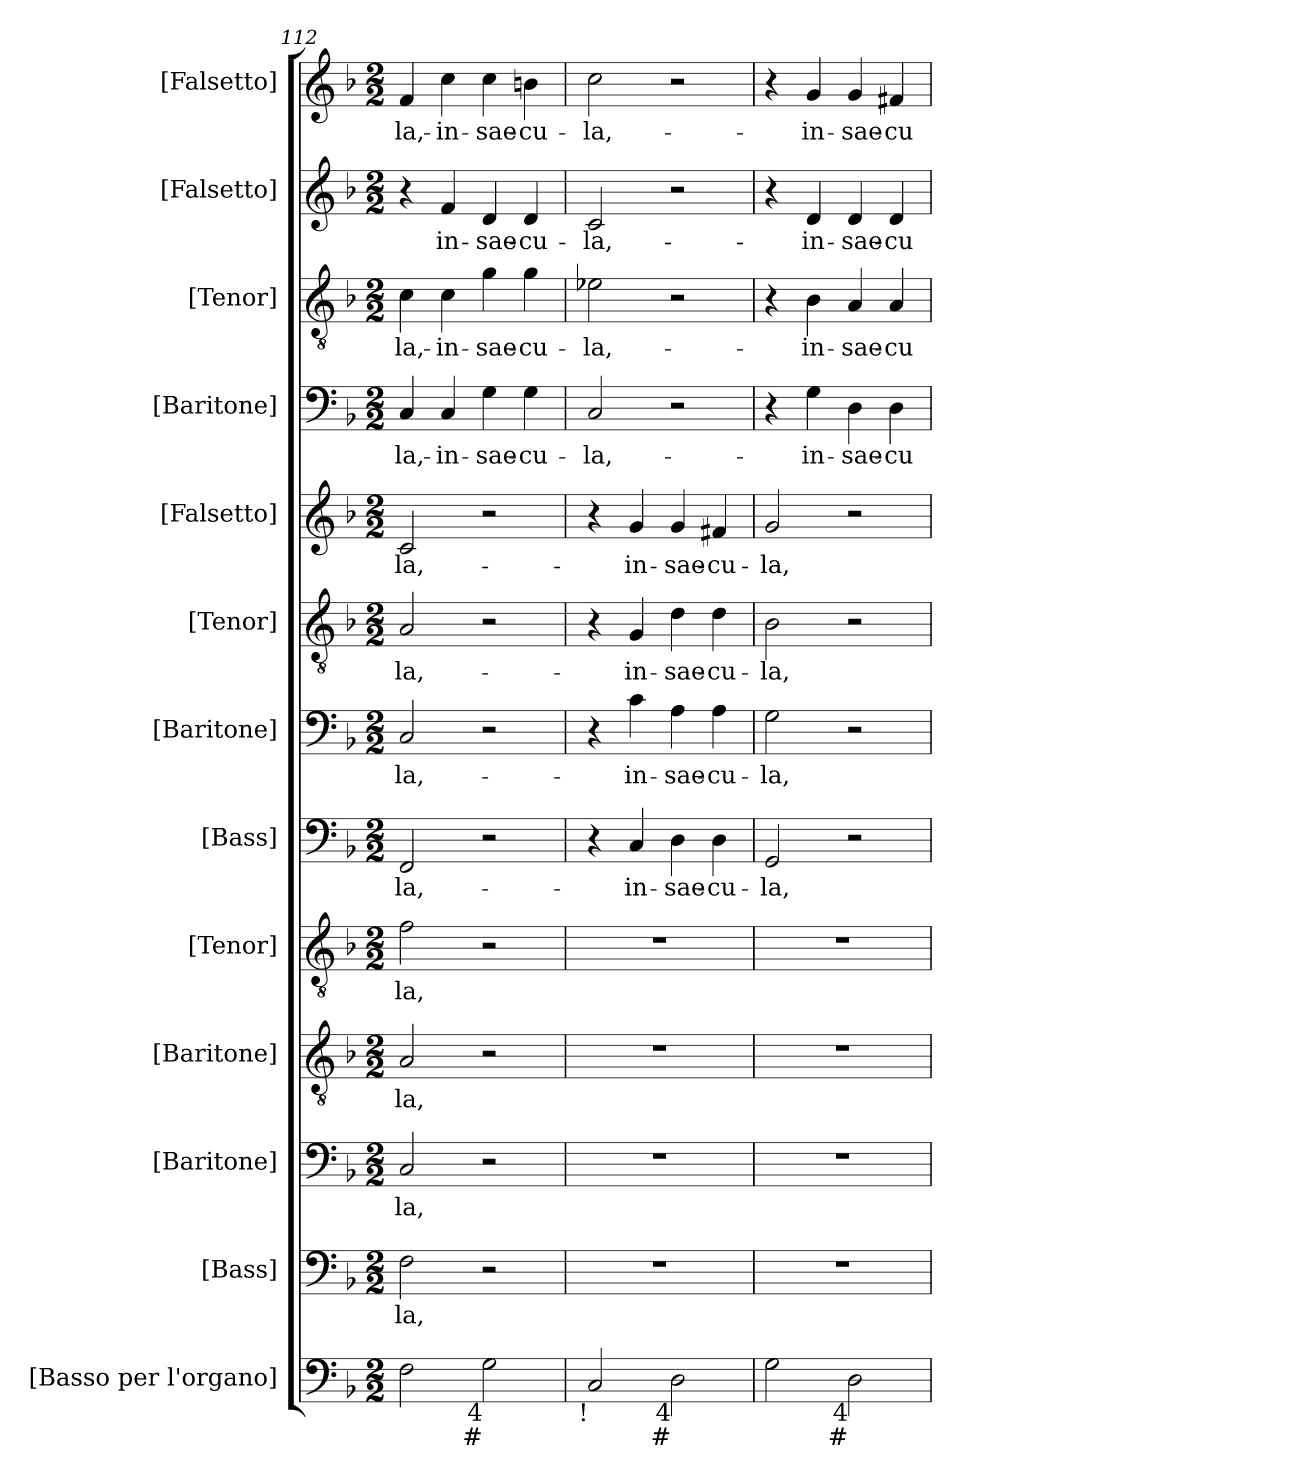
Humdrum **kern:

**kern	**kern	**text	**kern	**text	**kern	**text	**kern	**text	**kern	**text	**kern	**text	**kern	**text	**kern	**text	**kern	**text	**kern	**text	**kern	**text	**kern	**text
*part13	*part12	*part12	*part11	*part11	*part10	*part10	*part9	*part9	*part8	*part8	*part7	*part7	*part6	*part6	*part5	*part5	*part4	*part4	*part3	*part3	*part2	*part2	*part1	*part1
*staff13	*staff12	*staff12	*staff11	*staff11	*staff10	*staff10	*staff9	*staff9	*staff8	*staff8	*staff7	*staff7	*staff6	*staff6	*staff5	*staff5	*staff4	*staff4	*staff3	*staff3	*staff2	*staff2	*staff1	*staff1
*I"[Basso per l'organo]	*I"[Bass]	*	*I"[Baritone]	*	*I"[Baritone]	*	*I"[Tenor]	*	*I"[Bass]	*	*I"[Baritone]	*	*I"[Tenor]	*	*I"[Falsetto]	*	*I"[Baritone]	*	*I"[Tenor]	*	*I"[Falsetto]	*	*I"[Falsetto]	*
*	*I'B.	*	*I'Bar.	*	*I'Bar.	*	*I'T.	*	*I'B.	*	*I'Bar.	*	*I'T.	*	*	*	*I'Bar.	*	*I'T.	*	*	*	*	*
*clefF4	*clefF4	*	*clefF4	*	*clefGv2	*	*clefGv2	*	*clefF4	*	*clefF4	*	*clefGv2	*	*clefG2	*	*clefF4	*	*clefGv2	*	*clefG2	*	*clefG2	*
*	*	*	*	*	*ITrd7c12	*	*ITrd7c12	*	*	*	*	*	*ITrd7c12	*	*	*	*	*	*ITrd7c12	*	*	*	*	*
*k[b-]	*k[b-]	*	*k[b-]	*	*k[b-]	*	*k[b-]	*	*k[b-]	*	*k[b-]	*	*k[b-]	*	*k[b-]	*	*k[b-]	*	*k[b-]	*	*k[b-]	*	*k[b-]	*
*F:	*F:	*	*F:	*	*F:	*	*F:	*	*F:	*	*F:	*	*F:	*	*F:	*	*F:	*	*F:	*	*F:	*	*F:	*
*M2/2	*M2/2	*	*M2/2	*	*M2/2	*	*M2/2	*	*M2/2	*	*M2/2	*	*M2/2	*	*M2/2	*	*M2/2	*	*M2/2	*	*M2/2	*	*M2/2	*
=112	=112	=112	=112	=112	=112	=112	=112	=112	=112	=112	=112	=112	=112	=112	=112	=112	=112	=112	=112	=112	=112	=112	=112	=112
!	!	!LO:LY:b:color=#000000	!	!	!	!	!	!	!	!	!	!	!	!	!	!	!	!	!	!	!	!	!	!
!	!	!	!	!LO:LY:b:color=#000000	!	!	!	!	!	!	!	!	!	!	!	!	!	!	!	!	!	!	!	!
!	!	!	!	!	!	!LO:LY:b:color=#000000	!	!	!	!	!	!	!	!	!	!	!	!	!	!	!	!	!	!
!	!	!	!	!	!	!	!	!LO:LY:b:color=#000000	!	!	!	!	!	!	!	!	!	!	!	!	!	!	!	!
!	!	!	!	!	!	!	!	!	!	!LO:LY:b:color=#000000	!	!	!	!	!	!	!	!	!	!	!	!	!	!
!	!	!	!	!	!	!	!	!	!	!	!	!LO:LY:b:color=#000000	!	!	!	!	!	!	!	!	!	!	!	!
!	!	!	!	!	!	!	!	!	!	!	!	!	!	!LO:LY:b:color=#000000	!	!	!	!	!	!	!	!	!	!
!	!	!	!	!	!	!	!	!	!	!	!	!	!	!	!	!LO:LY:b:color=#000000	!	!	!	!	!	!	!	!
!	!	!	!	!	!	!	!	!	!	!	!	!	!	!	!	!	!	!LO:LY:b:color=#000000	!	!	!	!	!	!
!	!	!	!	!	!	!	!	!	!	!	!	!	!	!	!	!	!	!	!	!LO:LY:b:color=#000000	!	!	!	!
!	!	!	!	!	!	!	!	!	!	!	!	!	!	!	!	!	!	!	!	!	!	!	!	!LO:LY:b:color=#000000
2Fi\	2Fi\	-la,-	2Ci/	-la,-	2AAi/	-la,-	2Fi\	-la,-	2FFi/	-la,-	2Ci/	-la,-	2AAi/	-la,-	2ci/	-la,-	4Ci/	-la,-	4Ci\	-la,-	4r	.	4fi/	-la,-
!	!	!	!	!	!	!	!	!	!	!	!	!	!	!	!	!	!	!LO:LY:b:color=#000000	!	!	!	!	!	!
!	!	!	!	!	!	!	!	!	!	!	!	!	!	!	!	!	!	!	!	!LO:LY:b:color=#000000	!	!	!	!
!	!	!	!	!	!	!	!	!	!	!	!	!	!	!	!	!	!	!	!	!	!	!LO:LY:b:color=#000000	!	!
!	!	!	!	!	!	!	!	!	!	!	!	!	!	!	!	!	!	!	!	!	!	!	!	!LO:LY:b:color=#000000
.	.	.	.	.	.	.	.	.	.	.	.	.	.	.	.	.	4Ci/	-in-	4Ci\	-in-	4fi/	-in-	4cci\	-in-
!	!	!	!	!	!	!	!	!	!	!	!	!	!	!	!	!	!	!LO:LY:b:color=#000000	!	!	!	!	!	!
!	!	!	!	!	!	!	!	!	!	!	!	!	!	!	!	!	!	!	!	!LO:LY:b:color=#000000	!	!	!	!
!	!	!	!	!	!	!	!	!	!	!	!	!	!	!	!	!	!	!	!	!	!	!LO:LY:b:color=#000000	!	!
!LO:TX:b:rj:t=4	!	!	!	!	!	!	!	!	!	!	!	!	!	!	!	!	!	!	!	!	!	!	!	!
!LO:TX:b:rj:t=#	!	!	!	!	!	!	!	!	!	!	!	!	!	!	!	!	!	!	!	!	!	!	!	!
!	!	!	!	!	!	!	!	!	!	!	!	!	!	!	!	!	!	!	!	!	!	!	!	!LO:LY:b:color=#000000
2Gi\	2r	.	2r	.	2r	.	2r	.	2r	.	2r	.	2r	.	2r	.	4Gi\	-sae--	4Gi\	-sae--	4di/	-sae--	4cci\	-sae--
!	!	!	!	!	!	!	!	!	!	!	!	!	!	!	!	!	!	!LO:LY:b:color=#000000	!	!	!	!	!	!
!	!	!	!	!	!	!	!	!	!	!	!	!	!	!	!	!	!	!	!	!LO:LY:b:color=#000000	!	!	!	!
!	!	!	!	!	!	!	!	!	!	!	!	!	!	!	!	!	!	!	!	!	!	!LO:LY:b:color=#000000	!	!
!	!	!	!	!	!	!	!	!	!	!	!	!	!	!	!	!	!	!	!	!	!	!	!	!LO:LY:b:color=#000000
.	.	.	.	.	.	.	.	.	.	.	.	.	.	.	.	.	4Gi\	-cu--	4Gi\	-cu--	4di/	-cu--	4bni\	-cu--
=113	=113	=113	=113	=113	=113	=113	=113	=113	=113	=113	=113	=113	=113	=113	=113	=113	=113	=113	=113	=113	=113	=113	=113	=113
!	!	!	!	!	!	!	!	!	!	!	!	!	!	!	!	!	!	!LO:LY:b:color=#000000	!	!	!	!	!	!
!	!	!	!	!	!	!	!	!	!	!	!	!	!	!	!	!	!	!	!	!LO:LY:b:color=#000000	!	!	!	!
!	!	!	!	!	!	!	!	!	!	!	!	!	!	!	!	!	!	!	!	!	!	!LO:LY:b:color=#000000	!	!
!LO:TX:b:rj:t=!	!	!	!	!	!	!	!	!	!	!	!	!	!	!	!	!	!	!	!	!	!	!	!	!
!	!	!	!	!	!	!	!	!	!	!	!	!	!	!	!	!	!	!	!	!	!	!	!	!LO:LY:b:color=#000000
2Ci/	1r	.	1r	.	1r	.	1r	.	4r	.	4r	.	4r	.	4r	.	2Ci/	-la,-	2E-Xi\	-la,-	2ci/	-la,-	2cci\	-la,-
!	!	!	!	!	!	!	!	!	!	!LO:LY:b:color=#000000	!	!	!	!	!	!	!	!	!	!	!	!	!	!
!	!	!	!	!	!	!	!	!	!	!	!	!LO:LY:b:color=#000000	!	!	!	!	!	!	!	!	!	!	!	!
!	!	!	!	!	!	!	!	!	!	!	!	!	!	!LO:LY:b:color=#000000	!	!	!	!	!	!	!	!	!	!
!	!	!	!	!	!	!	!	!	!	!	!	!	!	!	!	!LO:LY:b:color=#000000	!	!	!	!	!	!	!	!
.	.	.	.	.	.	.	.	.	4Ci/	-in-	4ci\	-in-	4GGi/	-in-	4gi/	-in-	.	.	.	.	.	.	.	.
!	!	!	!	!	!	!	!	!	!	!LO:LY:b:color=#000000	!	!	!	!	!	!	!	!	!	!	!	!	!	!
!	!	!	!	!	!	!	!	!	!	!	!	!LO:LY:b:color=#000000	!	!	!	!	!	!	!	!	!	!	!	!
!	!	!	!	!	!	!	!	!	!	!	!	!	!	!LO:LY:b:color=#000000	!	!	!	!	!	!	!	!	!	!
!LO:TX:b:rj:t=4	!	!	!	!	!	!	!	!	!	!	!	!	!	!	!	!	!	!	!	!	!	!	!	!
!LO:TX:b:rj:t=#	!	!	!	!	!	!	!	!	!	!	!	!	!	!	!	!	!	!	!	!	!	!	!	!
!	!	!	!	!	!	!	!	!	!	!	!	!	!	!	!	!LO:LY:b:color=#000000	!	!	!	!	!	!	!	!
2Di\	.	.	.	.	.	.	.	.	4Di\	-sae--	4Ai\	-sae--	4Di\	-sae--	4gi/	-sae--	2r	.	2r	.	2r	.	2r	.
!	!	!	!	!	!	!	!	!	!	!LO:LY:b:color=#000000	!	!	!	!	!	!	!	!	!	!	!	!	!	!
!	!	!	!	!	!	!	!	!	!	!	!	!LO:LY:b:color=#000000	!	!	!	!	!	!	!	!	!	!	!	!
!	!	!	!	!	!	!	!	!	!	!	!	!	!	!LO:LY:b:color=#000000	!	!	!	!	!	!	!	!	!	!
!	!	!	!	!	!	!	!	!	!	!	!	!	!	!	!	!LO:LY:b:color=#000000	!	!	!	!	!	!	!	!
.	.	.	.	.	.	.	.	.	4Di\	-cu--	4Ai\	-cu--	4Di\	-cu--	4f#Xi/	-cu--	.	.	.	.	.	.	.	.
=114	=114	=114	=114	=114	=114	=114	=114	=114	=114	=114	=114	=114	=114	=114	=114	=114	=114	=114	=114	=114	=114	=114	=114	=114
!	!	!	!	!	!	!	!	!	!	!LO:LY:b:color=#000000	!	!	!	!	!	!	!	!	!	!	!	!	!	!
!	!	!	!	!	!	!	!	!	!	!	!	!LO:LY:b:color=#000000	!	!	!	!	!	!	!	!	!	!	!	!
!	!	!	!	!	!	!	!	!	!	!	!	!	!	!LO:LY:b:color=#000000	!	!	!	!	!	!	!	!	!	!
!	!	!	!	!	!	!	!	!	!	!	!	!	!	!	!	!LO:LY:b:color=#000000	!	!	!	!	!	!	!	!
2Gi\	1r	.	1r	.	1r	.	1r	.	2GGi/	-la,-	2Gi\	-la,-	2BB-i\	-la,-	2gi/	-la,-	4r	.	4r	.	4r	.	4r	.
!	!	!	!	!	!	!	!	!	!	!	!	!	!	!	!	!	!	!LO:LY:b:color=#000000	!	!	!	!	!	!
!	!	!	!	!	!	!	!	!	!	!	!	!	!	!	!	!	!	!	!	!LO:LY:b:color=#000000	!	!	!	!
!	!	!	!	!	!	!	!	!	!	!	!	!	!	!	!	!	!	!	!	!	!	!LO:LY:b:color=#000000	!	!
!	!	!	!	!	!	!	!	!	!	!	!	!	!	!	!	!	!	!	!	!	!	!	!	!LO:LY:b:color=#000000
.	.	.	.	.	.	.	.	.	.	.	.	.	.	.	.	.	4Gi\	-in-	4BB-i\	-in-	4di/	-in-	4gi/	-in-
!	!	!	!	!	!	!	!	!	!	!	!	!	!	!	!	!	!	!LO:LY:b:color=#000000	!	!	!	!	!	!
!	!	!	!	!	!	!	!	!	!	!	!	!	!	!	!	!	!	!	!	!LO:LY:b:color=#000000	!	!	!	!
!	!	!	!	!	!	!	!	!	!	!	!	!	!	!	!	!	!	!	!	!	!	!LO:LY:b:color=#000000	!	!
!LO:TX:b:rj:t=4	!	!	!	!	!	!	!	!	!	!	!	!	!	!	!	!	!	!	!	!	!	!	!	!
!LO:TX:b:rj:t=#	!	!	!	!	!	!	!	!	!	!	!	!	!	!	!	!	!	!	!	!	!	!	!	!
!	!	!	!	!	!	!	!	!	!	!	!	!	!	!	!	!	!	!	!	!	!	!	!	!LO:LY:b:color=#000000
2Di\	.	.	.	.	.	.	.	.	2r	.	2r	.	2r	.	2r	.	4Di\	-sae--	4AAi/	-sae--	4di/	-sae--	4gi/	-sae--
!	!	!	!	!	!	!	!	!	!	!	!	!	!	!	!	!	!	!LO:LY:b:color=#000000	!	!	!	!	!	!
!	!	!	!	!	!	!	!	!	!	!	!	!	!	!	!	!	!	!	!	!LO:LY:b:color=#000000	!	!	!	!
!	!	!	!	!	!	!	!	!	!	!	!	!	!	!	!	!	!	!	!	!	!	!LO:LY:b:color=#000000	!	!
!	!	!	!	!	!	!	!	!	!	!	!	!	!	!	!	!	!	!	!	!	!	!	!	!LO:LY:b:color=#000000
.	.	.	.	.	.	.	.	.	.	.	.	.	.	.	.	.	4Di\	-cu--	4AAi/	-cu--	4di/	-cu--	4f#Xi/	-cu--
=	=	=	=	=	=	=	=	=	=	=	=	=	=	=	=	=	=	=	=	=	=	=	=	=
*-	*-	*-	*-	*-	*-	*-	*-	*-	*-	*-	*-	*-	*-	*-	*-	*-	*-	*-	*-	*-	*-	*-	*-	*-
